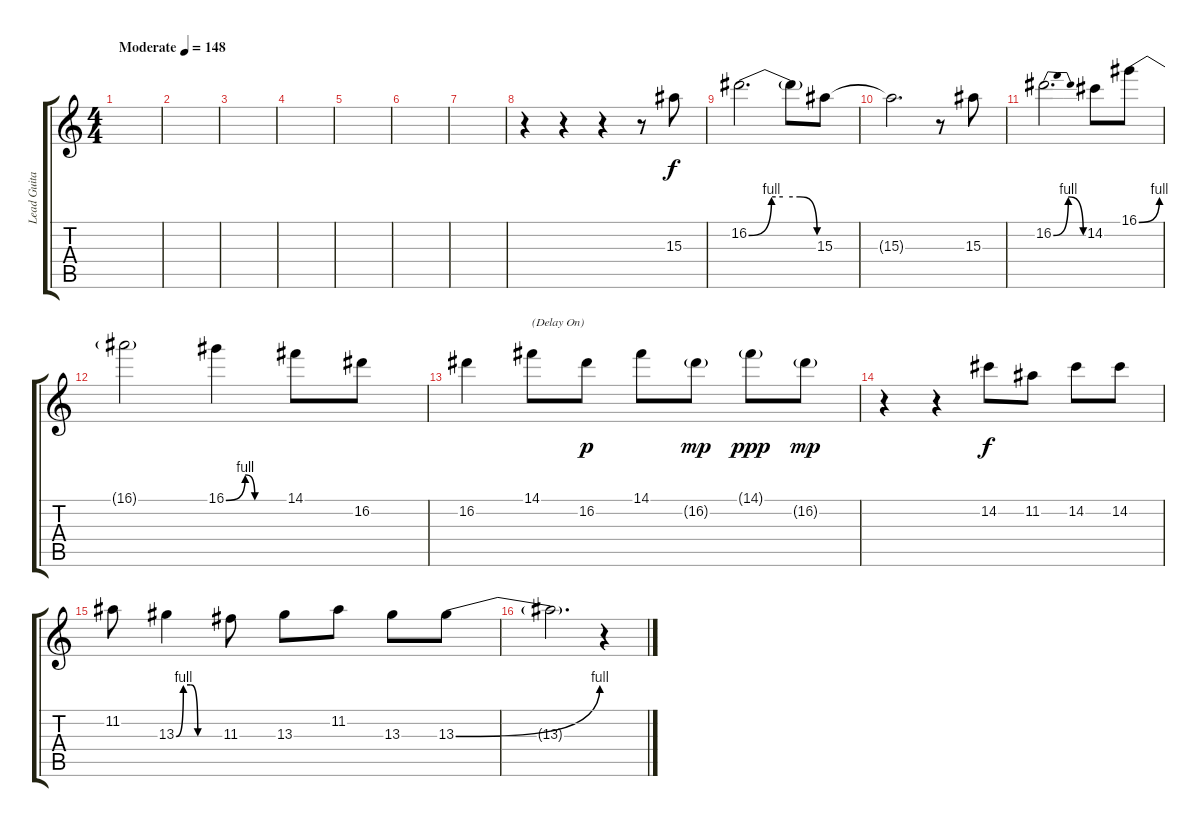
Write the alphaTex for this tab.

\track ("Lead Guitar" "Lead Guita") {instrument distortionguitar}
\staff {score tabs}
\tuning (E4 B3 G3 D3 A2 E2) {hide}
\ts (4 4)
\tempo (148 "Moderate")
\clef g2
\ks c
|
|
|
|
|
|
|
r.4 r.4 r.4 r.8 15.3.8 |
16.2{be (custom 0 0 20 4 30 4 45 4 60 0)}.2{d} 16.2{t}.8 15.3.8 |
15.3{t}.2{d} r.8 15.3.8 |
16.2{be (bendrelease 0 0 15 4 45 4 60 0)}.2{d} 14.2.8 16.1{be (bend 0 0 60 4)}.8 |
16.1{t}.2 16.1{be (custom 0 0 20 4 30 0 60 0)}.4 14.1.8 16.2.8 |
16.2.4 14.1.8{txt "(Delay On)"} 16.2.8{dy p} 14.1.8 16.2{g}.8{dy mp} 14.1{g}.8{dy ppp} 16.2{g}.8{dy mp} |
r.4 r.4 14.2.8{dy f} 11.2.8 14.2.8 14.2.8 |
11.2.8 13.3{be (custom 0 0 10 4 20 4 30 0 60 0)}.4 11.3.8 13.3.8 11.2.8 13.3.8 13.3{be (bend 0 0 60 4)}.8 |
13.3{t}.2{d} r.4
